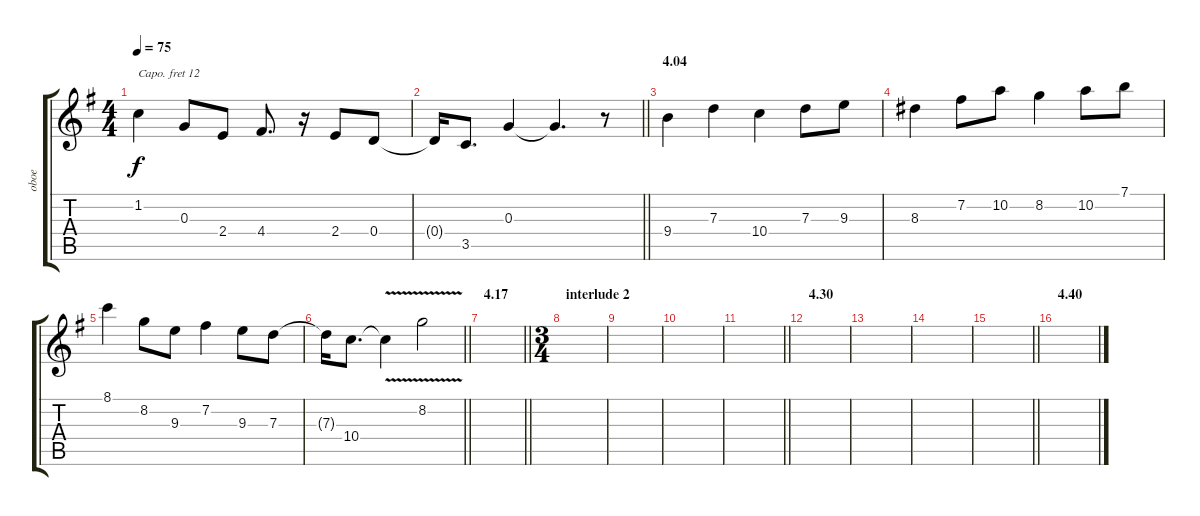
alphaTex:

\track ("oboe" "oboe") {instrument oboe}
\staff {score tabs}
\capo 12
\tuning (E4 B3 G3 D3 A2 E2) {hide}
\ts (4 4)
\tempo 75
\clef g2
\ks g
1.2.4{dy f} 0.3.8 2.4.8 4.4.8{d} r.16 2.4.8 0.4.8 |
\barLineRight lightlight
0.4{t}.16 3.5.8{d} 0.3.4 0.3{t}.4{d} r.8 |
\section ("" "4.04")
9.4.4 7.3.4 10.4.4 7.3.8 9.3.8 |
8.3.4 7.2.8 10.2.8 8.2.4 10.2.8 7.1.8 |
8.1.4 8.2.8 9.3.8 7.2.4 9.3.8 7.3.8 |
\barLineRight lightlight
7.3{t}.16 10.4.8{d} 10.4{v t}.4 8.2{v}.2 |
\section ("" "4.17")
\barLineRight lightlight
|
\ts (3 4)
\section ("" "interlude 2")
|
|
|
\barLineRight lightlight
|
\section ("" "4.30")
|
|
|
\barLineRight lightlight
|
\section ("" "4.40")
